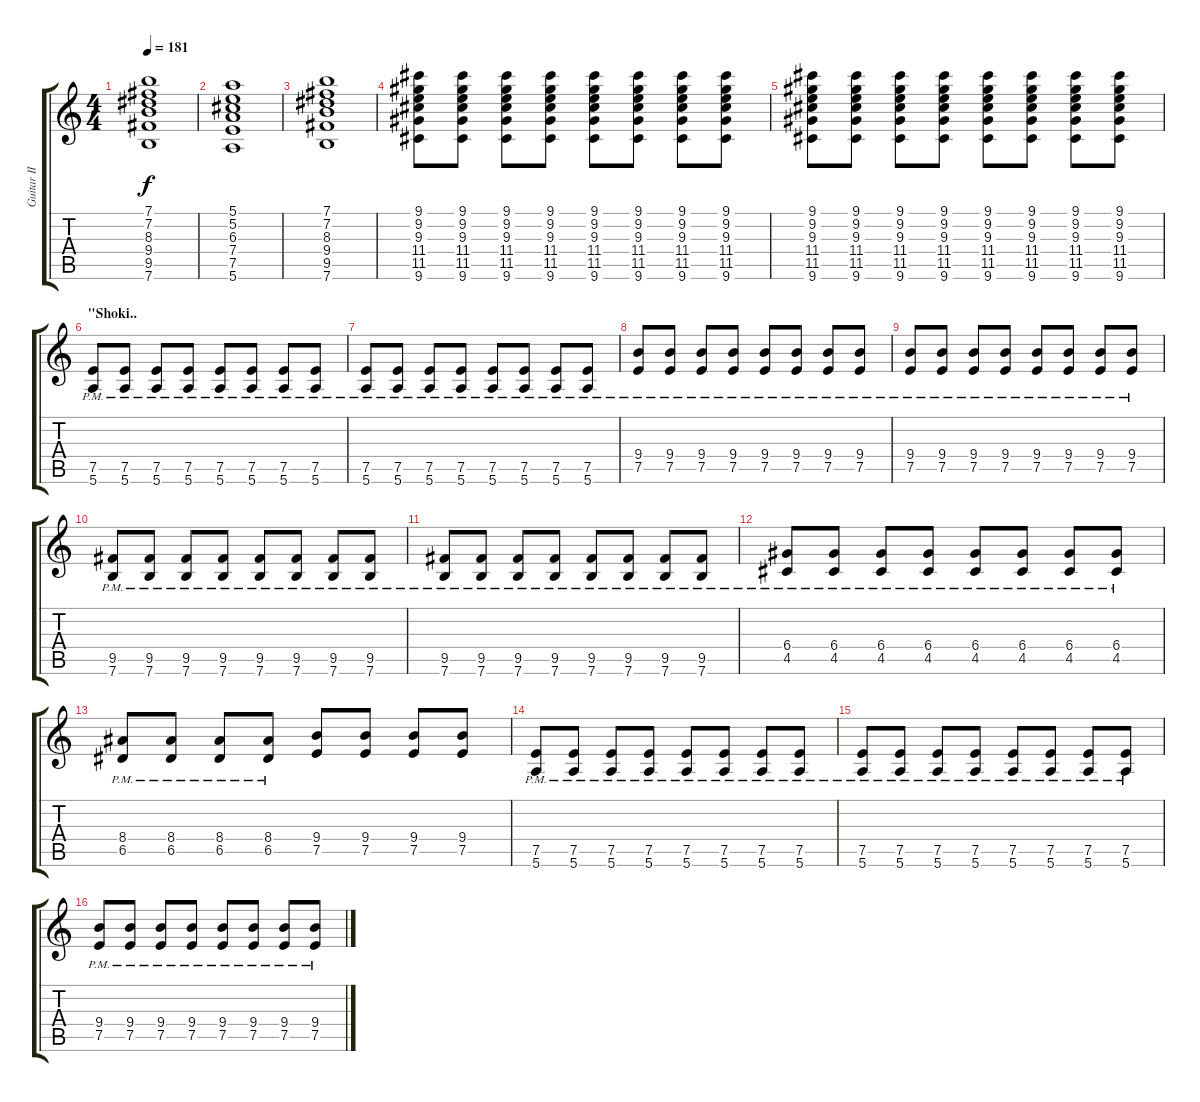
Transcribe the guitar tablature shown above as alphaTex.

\track ("Guitar II" "Guitar II") {instrument distortionguitar}
\staff {score tabs}
\tuning (E4 B3 G3 D3 A2 E2) {hide}
\ts (4 4)
\tempo 181
\clef g2
\ks c
(7.1{t} 7.2{t} 8.3{t} 9.4{t} 9.5{t} 7.6{t}).1{dy f} |
(5.1 5.2 6.3 7.4 7.5 5.6).1 |
(7.1 7.2 8.3 9.4 9.5 7.6).1 |
(9.1 9.2 9.3 11.4 11.5 9.6).8 (9.1 9.2 9.3 11.4 11.5 9.6).8 (9.1 9.2 9.3 11.4 11.5 9.6).8 (9.1 9.2 9.3 11.4 11.5 9.6).8 (9.1 9.2 9.3 11.4 11.5 9.6).8 (9.1 9.2 9.3 11.4 11.5 9.6).8 (9.1 9.2 9.3 11.4 11.5 9.6).8 (9.1 9.2 9.3 11.4 11.5 9.6).8 |
(9.1 9.2 9.3 11.4 11.5 9.6).8 (9.1 9.2 9.3 11.4 11.5 9.6).8 (9.1 9.2 9.3 11.4 11.5 9.6).8 (9.1 9.2 9.3 11.4 11.5 9.6).8 (9.1 9.2 9.3 11.4 11.5 9.6).8 (9.1 9.2 9.3 11.4 11.5 9.6).8 (9.1 9.2 9.3 11.4 11.5 9.6).8 (9.1 9.2 9.3 11.4 11.5 9.6).8 |
\section ("" "\"Shoki..")
(7.5{pm} 5.6).8 (7.5{pm} 5.6).8 (7.5{pm} 5.6).8 (7.5{pm} 5.6).8 (7.5{pm} 5.6).8 (7.5{pm} 5.6).8 (7.5{pm} 5.6).8 (7.5{pm} 5.6).8 |
(7.5{pm} 5.6).8 (7.5{pm} 5.6).8 (7.5{pm} 5.6).8 (7.5{pm} 5.6).8 (7.5{pm} 5.6).8 (7.5{pm} 5.6).8 (7.5{pm} 5.6).8 (7.5{pm} 5.6).8 |
(9.4{pm} 7.5).8 (9.4{pm} 7.5).8 (9.4{pm} 7.5).8 (9.4{pm} 7.5).8 (9.4{pm} 7.5).8 (9.4{pm} 7.5).8 (9.4{pm} 7.5).8 (9.4{pm} 7.5).8 |
(9.4{pm} 7.5).8 (9.4{pm} 7.5).8 (9.4{pm} 7.5).8 (9.4{pm} 7.5).8 (9.4{pm} 7.5).8 (9.4{pm} 7.5).8 (9.4{pm} 7.5).8 (9.4{pm} 7.5).8 |
(9.5{pm} 7.6).8 (9.5{pm} 7.6).8 (9.5{pm} 7.6).8 (9.5{pm} 7.6).8 (9.5{pm} 7.6).8 (9.5{pm} 7.6).8 (9.5{pm} 7.6).8 (9.5{pm} 7.6).8 |
(9.5{pm} 7.6).8 (9.5{pm} 7.6).8 (9.5{pm} 7.6).8 (9.5{pm} 7.6).8 (9.5{pm} 7.6).8 (9.5{pm} 7.6).8 (9.5{pm} 7.6).8 (9.5{pm} 7.6).8 |
(6.4 4.5{pm}).8 (6.4 4.5{pm}).8 (6.4 4.5{pm}).8 (6.4 4.5{pm}).8 (6.4 4.5{pm}).8 (6.4 4.5{pm}).8 (6.4 4.5{pm}).8 (6.4 4.5{pm}).8 |
(8.4{pm} 6.5).8 (8.4{pm} 6.5).8 (8.4{pm} 6.5).8 (8.4{pm} 6.5).8 (9.4 7.5).8 (9.4 7.5).8 (9.4 7.5).8 (9.4 7.5).8 |
(7.5{pm} 5.6).8 (7.5{pm} 5.6).8 (7.5{pm} 5.6).8 (7.5{pm} 5.6).8 (7.5{pm} 5.6).8 (7.5{pm} 5.6).8 (7.5{pm} 5.6).8 (7.5{pm} 5.6).8 |
(7.5{pm} 5.6).8 (7.5{pm} 5.6).8 (7.5{pm} 5.6).8 (7.5{pm} 5.6).8 (7.5{pm} 5.6).8 (7.5{pm} 5.6).8 (7.5{pm} 5.6).8 (7.5{pm} 5.6).8 |
(9.4{pm} 7.5).8 (9.4{pm} 7.5).8 (9.4{pm} 7.5).8 (9.4{pm} 7.5).8 (9.4{pm} 7.5).8 (9.4{pm} 7.5).8 (9.4{pm} 7.5).8 (9.4{pm} 7.5).8
